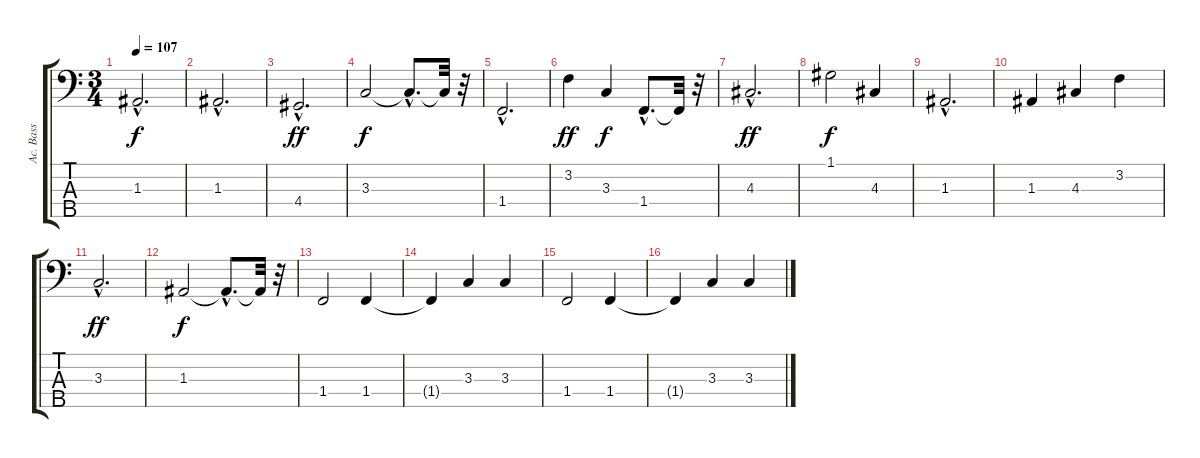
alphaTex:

\track ("Ac. Bass" "Ac. Bass") {instrument acousticbass}
\staff {score tabs}
\tuning (G2 D2 A1 E1 B0) {hide}
\ts (3 4)
\tempo 107
\clef f4
\ks c
1.3{hac}.2{d dy f} |
1.3{hac}.2{d} |
4.4{hac}.2{d dy ff} |
3.3.2{dy f} 3.3{hac t}.8{d} 3.3{t}.32 r.32 |
1.4{hac}.2{d} |
3.2.4{dy ff} 3.3.4{dy f} 1.4{hac}.8{d} 1.4{t}.32 r.32 |
4.3{hac}.2{d dy ff} |
1.1.2{dy f} 4.3.4 |
1.3{hac}.2{d} |
1.3.4 4.3.4 3.2.4 |
3.3{hac}.2{d dy ff} |
1.3.2{dy f} 1.3{hac t}.8{d} 1.3{t}.32 r.32 |
1.4.2 1.4.4 |
1.4{t}.4 3.3.4 3.3.4 |
1.4.2 1.4.4 |
1.4{t}.4 3.3.4 3.3.4
